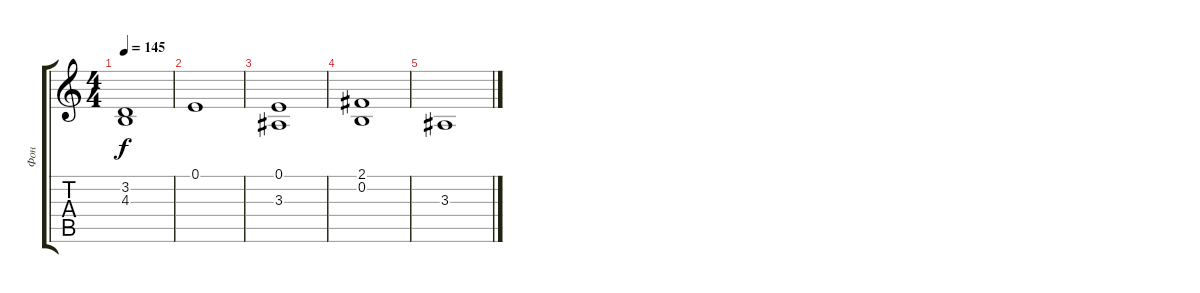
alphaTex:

\track ("Фон" "Фон") {instrument stringensemble1}
\staff {score tabs}
\tuning (E4 B3 G3 D3 A2 E2) {hide}
\ts (4 4)
\tempo 145
\clef g2
\ks c
(3.2{t} 4.3{t}).1{dy f} |
0.1.1 |
(0.1 3.3).1 |
(2.1 0.2).1 |
3.3.1
